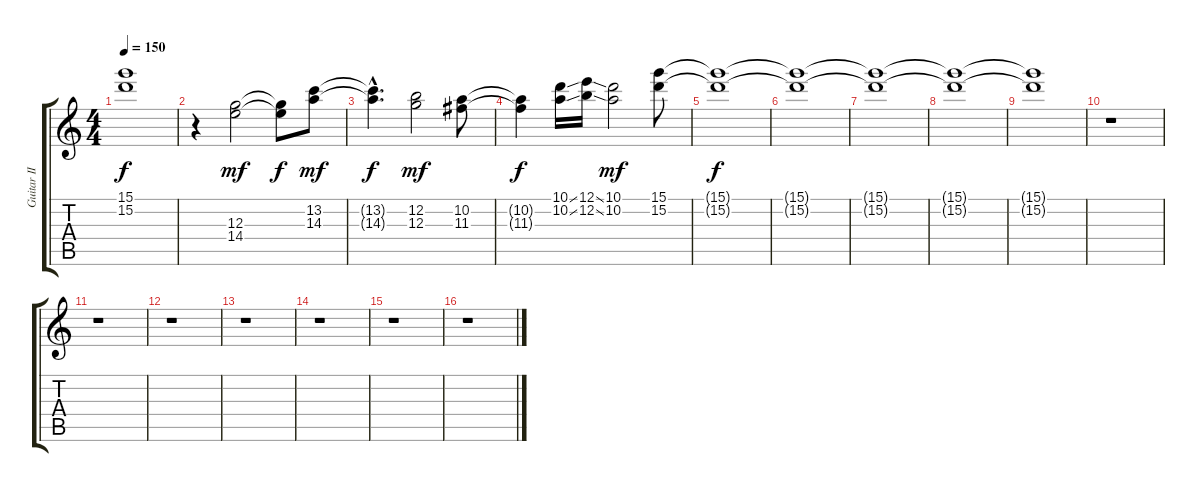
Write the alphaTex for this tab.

\track ("Guitar II" "Guitar II") {instrument distortionguitar}
\staff {score tabs}
\tuning (E4 B3 G3 D3 A2 E2) {hide}
\ts (4 4)
\tempo 150
\clef g2
\ks c
(15.1{t} 15.2{t}).1{dy f} |
r.4 (12.3 14.4).2{dy mf} (12.3{t} 14.4{t}).8{dy f} (13.2 14.3).8{dy mf} |
(13.2{hac t} 14.3{hac t}).4{d dy f} (12.2 12.3).2{dy mf} (10.2 11.3).8 |
(10.2{t} 11.3{t}).4{dy f} (10.1{ss} 10.2{ss}).16 (12.1{ss} 12.2{ss}).16 (10.1 10.2).2{dy mf} (15.1 15.2).8 |
(15.1{t} 15.2{t}).1{dy f} |
(15.1{t} 15.2{t}).1 |
(15.1{t} 15.2{t}).1 |
(15.1{t} 15.2{t}).1 |
(15.1{t} 15.2{t}).1 |
r.1 |
r.1 |
r.1 |
r.1 |
r.1 |
r.1 |
r.1
